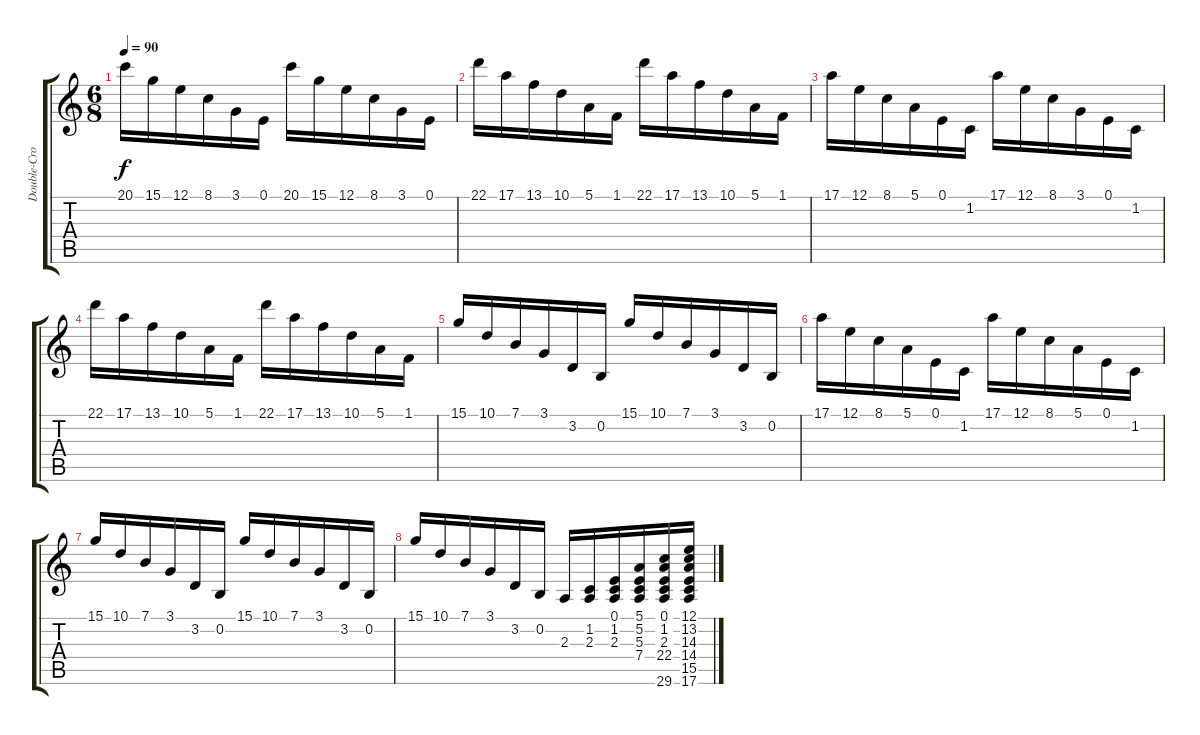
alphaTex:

\track ("Double-Croche" "Double-Cro") {instrument stringensemble1}
\staff {score tabs}
\tuning (E4 B3 G3 D3 A2 E2) {hide}
\ts (6 8)
\tempo 90
\clef g2
\ks c
20.1.16{dy f} 15.1.16 12.1.16 8.1.16 3.1.16 0.1.16 20.1.16 15.1.16 12.1.16 8.1.16 3.1.16 0.1.16 |
22.1.16 17.1.16 13.1.16 10.1.16 5.1.16 1.1.16 22.1.16 17.1.16 13.1.16 10.1.16 5.1.16 1.1.16 |
17.1.16 12.1.16 8.1.16 5.1.16 0.1.16 1.2.16 17.1.16 12.1.16 8.1.16 3.1.16 0.1.16 1.2.16 |
22.1.16 17.1.16 13.1.16 10.1.16 5.1.16 1.1.16 22.1.16 17.1.16 13.1.16 10.1.16 5.1.16 1.1.16 |
15.1.16 10.1.16 7.1.16 3.1.16 3.2.16 0.2.16 15.1.16 10.1.16 7.1.16 3.1.16 3.2.16 0.2.16 |
17.1.16 12.1.16 8.1.16 5.1.16 0.1.16 1.2.16 17.1.16 12.1.16 8.1.16 5.1.16 0.1.16 1.2.16 |
15.1.16 10.1.16 7.1.16 3.1.16 3.2.16 0.2.16 15.1.16 10.1.16 7.1.16 3.1.16 3.2.16 0.2.16 |
15.1.16 10.1.16 7.1.16 3.1.16 3.2.16 0.2.16 2.3.16 (1.2 2.3).16 (0.1 1.2 2.3).16 (5.1 5.2 5.3 7.4).16 (0.1 1.2 2.3 22.4 29.6).16 (12.1 13.2 14.3 14.4 15.5 17.6).16
